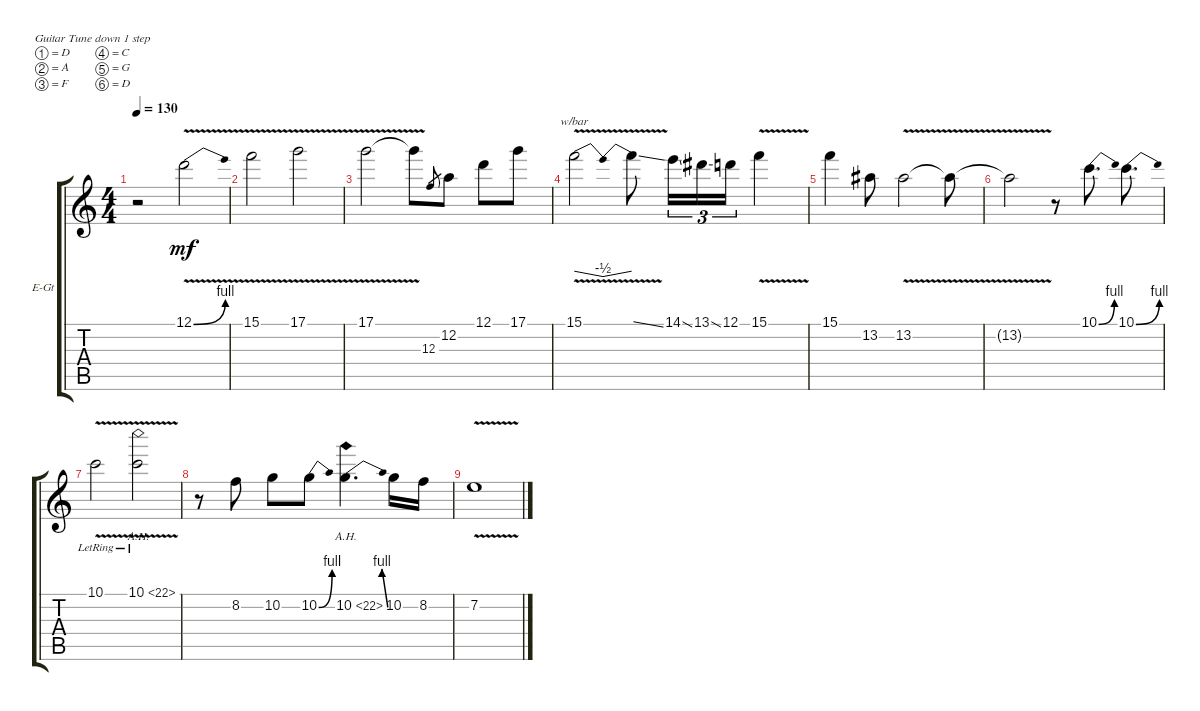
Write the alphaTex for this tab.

\defaultSystemsLayout 4
\bracketExtendMode groupsimilarinstruments
\firstSystemTrackNameOrientation horizontal
\otherSystemsTrackNameOrientation horizontal
\track ("Electric Guitar" "E-Gt") {instrument distortionguitar}
\staff {score tabs}
\tuning (D4 A3 F3 C3 G2 D2)
\ts (4 4)
\tempo 130
\clef g2
\ks c
r.2{dy mf} 12.1{be (bend 0 0 6.6 4) v}.2 |
15.1{v}.2 17.1{v}.2 |
17.1{v}.2 17.1{v t}.8 12.3.8{gr} 12.2.8 12.1.8 17.1.8 |
15.1{v}.2{tbe (dip default 15 0 24.599999999999998 -2 34.199999999999996 -2 43.8 0)} 15.1{v ss t}.8 14.1{ss}.16{tu (3 2)} 13.1{ss}.16{tu (3 2)} 12.1.16{tu (3 2)} 15.1{v}.4 |
15.1.4 13.2.8 13.2{v}.2 13.2{v t}.8 |
13.2{v t}.2 r.8 10.1{be (bend 0 0 29.4 4)}.8{d} 10.1{be (bend 0 0 29.4 4)}.8{d} |
10.1{v lr}.2 10.1{ah 12 v lr}.2 |
r.8 8.2.8 10.2.8 10.2{be (bend 0 0 31.799999999999997 4)}.8 10.2{be (bend 0 0 28.799999999999997 4) ah 12}.4{d} 10.2.16 8.2.16 |
7.2{v}.1
